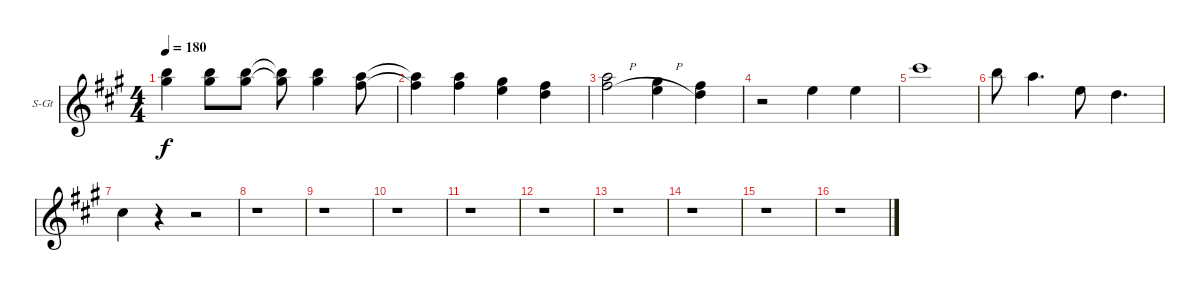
\bracketExtendMode groupsimilarinstruments
\firstSystemTrackNameOrientation horizontal
\otherSystemsTrackNameOrientation horizontal
\track ("Back Vocals" "S-Gt") {instrument tenorsax}
\staff {score}
\tuning (E4 B3 G3 D3 A2 E2)
\displaytranspose 12
\ts (4 4)
\tempo 180
\clef g2
\ks a
(7.1 9.2).4{dy f} (7.1 9.2).8 (7.1 9.2).8 (7.1{t} 9.2{t}).8 (7.1 9.2).4 (5.1 7.2).8 |
(5.1{t} 7.2{t}).4 (5.1 7.2).4 (4.1 5.2).4 (2.1 3.2).4 |
(5.1{h} 7.2{h}).2 (4.1{h} 5.2{h}).4 (2.1 3.2).4 |
r.2 0.1.4 0.1.4 |
9.1.1 |
7.1.8 5.1.4{d} 0.1.8 3.2.4{d} |
2.2.4 r.4 r.2 |
r.1 |
r.1 |
r.1 |
r.1 |
r.1 |
r.1 |
r.1 |
r.1 |
r.1
